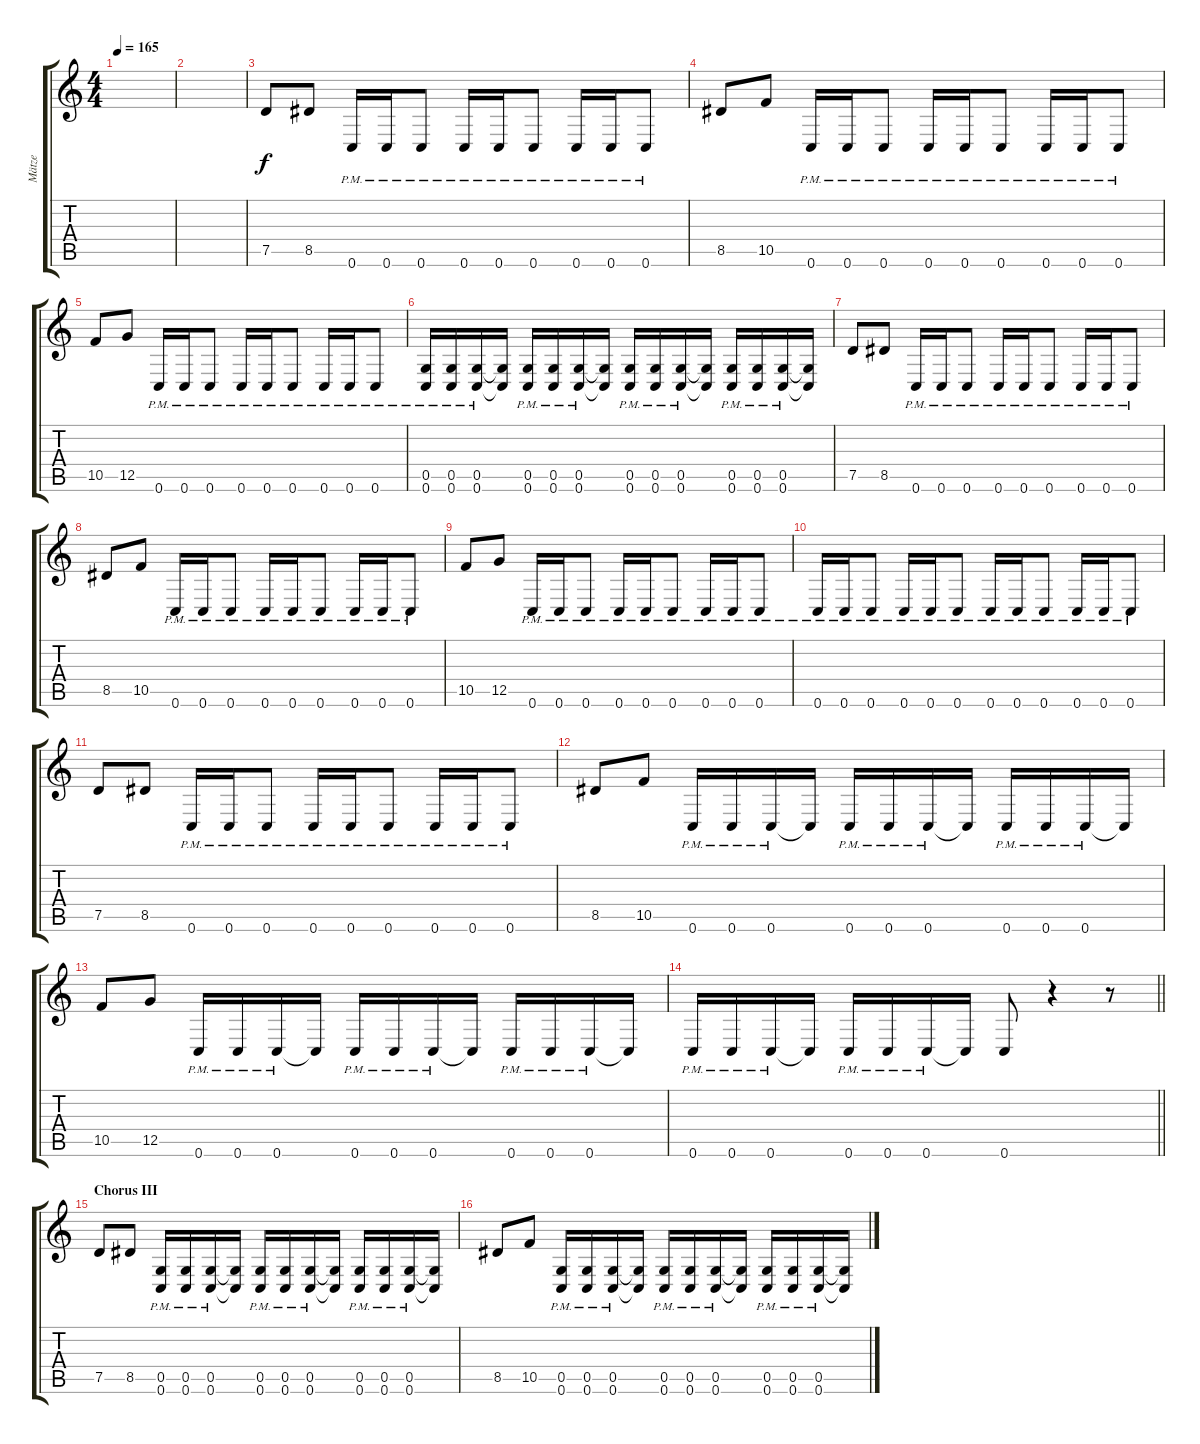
\track ("Mätze" "Mätze") {instrument distortionguitar}
\staff {score tabs}
\tuning (D4 A3 F3 C3 G2 C2) {hide}
\ts (4 4)
\tempo 165
\clef g2
\ks c
|
|
7.5.8{volume 16} 8.5.8 0.6{pm}.16 0.6{pm}.16 0.6{pm}.8 0.6{pm}.16 0.6{pm}.16 0.6{pm}.8 0.6{pm}.16 0.6{pm}.16 0.6{pm}.8 |
8.5.8 10.5.8 0.6{pm}.16 0.6{pm}.16 0.6{pm}.8 0.6{pm}.16 0.6{pm}.16 0.6{pm}.8 0.6{pm}.16 0.6{pm}.16 0.6{pm}.8 |
10.5.8 12.5.8 0.6{pm}.16 0.6{pm}.16 0.6{pm}.8 0.6{pm}.16 0.6{pm}.16 0.6{pm}.8 0.6{pm}.16 0.6{pm}.16 0.6{pm}.8 |
(0.5 0.6{pm}).16 (0.5 0.6{pm}).16 (0.5 0.6{pm}).16 (0.5{t} 0.6{t}).16 (0.5 0.6{pm}).16 (0.5 0.6{pm}).16 (0.5 0.6{pm}).16 (0.5{t} 0.6{t}).16 (0.5 0.6{pm}).16 (0.5 0.6{pm}).16 (0.5 0.6{pm}).16 (0.5{t} 0.6{t}).16 (0.5{pm} 0.6{pm}).16 (0.5{pm} 0.6{pm}).16 (0.5{pm} 0.6{pm}).16 (0.5{t} 0.6{t}).16 |
7.5.8 8.5.8 0.6{pm}.16 0.6{pm}.16 0.6{pm}.8 0.6{pm}.16 0.6{pm}.16 0.6{pm}.8 0.6{pm}.16 0.6{pm}.16 0.6{pm}.8 |
8.5.8 10.5.8 0.6{pm}.16 0.6{pm}.16 0.6{pm}.8 0.6{pm}.16 0.6{pm}.16 0.6{pm}.8 0.6{pm}.16 0.6{pm}.16 0.6{pm}.8 |
10.5.8 12.5.8 0.6{pm}.16 0.6{pm}.16 0.6{pm}.8 0.6{pm}.16 0.6{pm}.16 0.6{pm}.8 0.6{pm}.16 0.6{pm}.16 0.6{pm}.8 |
0.6{pm}.16 0.6{pm}.16 0.6{pm}.8 0.6{pm}.16 0.6{pm}.16 0.6{pm}.8 0.6{pm}.16 0.6{pm}.16 0.6{pm}.8 0.6{pm}.16 0.6{pm}.16 0.6{pm}.8 |
7.5.8 8.5.8 0.6{pm}.16 0.6{pm}.16 0.6{pm}.8 0.6{pm}.16 0.6{pm}.16 0.6{pm}.8 0.6{pm}.16 0.6{pm}.16 0.6{pm}.8 |
8.5.8 10.5.8 0.6{pm}.16 0.6{pm}.16 0.6{pm}.16 0.6{t}.16 0.6{pm}.16 0.6{pm}.16 0.6{pm}.16 0.6{t}.16 0.6{pm}.16 0.6{pm}.16 0.6{pm}.16 0.6{t}.16 |
10.5.8 12.5.8 0.6{pm}.16 0.6{pm}.16 0.6{pm}.16 0.6{t}.16 0.6{pm}.16 0.6{pm}.16 0.6{pm}.16 0.6{t}.16 0.6{pm}.16 0.6{pm}.16 0.6{pm}.16 0.6{t}.16 |
\barLineRight lightlight
0.6{pm}.16 0.6{pm}.16 0.6{pm}.16 0.6{t}.16 0.6{pm}.16 0.6{pm}.16 0.6{pm}.16 0.6{t}.16 0.6.8 r.4 r.8 |
\section ("" "Chorus III")
7.5.8 8.5.8 (0.5 0.6{pm}).16 (0.5 0.6{pm}).16 (0.5 0.6{pm}).16 (0.5{t} 0.6{t}).16 (0.5 0.6{pm}).16 (0.5 0.6{pm}).16 (0.5 0.6{pm}).16 (0.5{t} 0.6{t}).16 (0.5 0.6{pm}).16 (0.5 0.6{pm}).16 (0.5 0.6{pm}).16 (0.5{t} 0.6{t}).16 |
8.5.8 10.5.8 (0.5 0.6{pm}).16 (0.5 0.6{pm}).16 (0.5 0.6{pm}).16 (0.5{t} 0.6{t}).16 (0.5 0.6{pm}).16 (0.5 0.6{pm}).16 (0.5 0.6{pm}).16 (0.5{t} 0.6{t}).16 (0.5 0.6{pm}).16 (0.5 0.6{pm}).16 (0.5 0.6{pm}).16 (0.5{t} 0.6{t}).16
